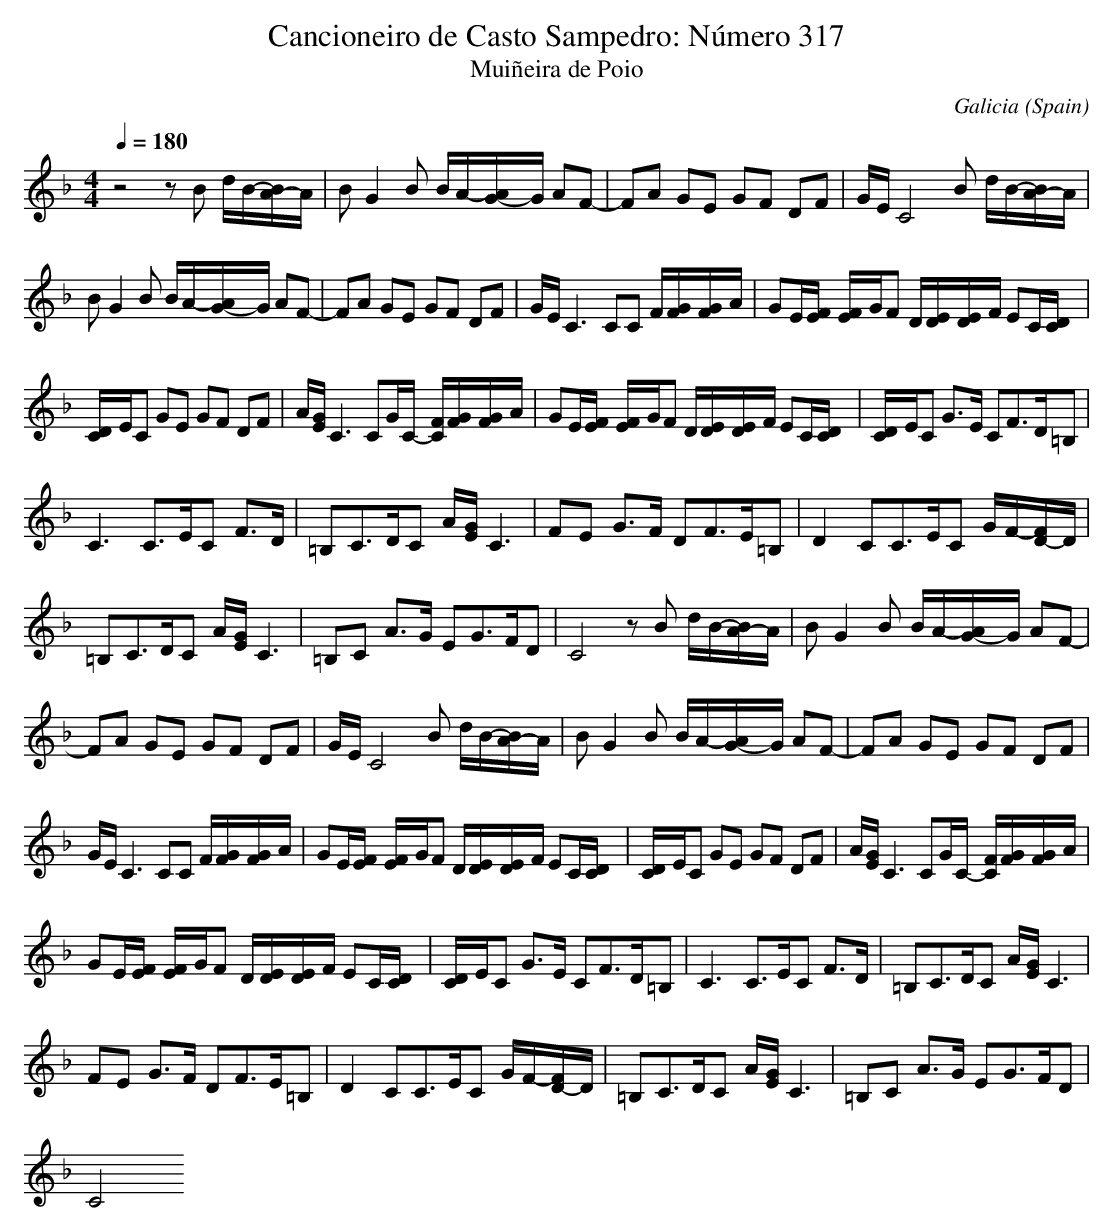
X:1
T:Cancioneiro de Casto Sampedro: N\'umero 317
T:Muiñeira de Poio
O:Galicia (Spain)
M: 4/4
L: 1/8
Q:1/4=180
K:F % 1 flats
z4 zB d/2B/2-[B/2A/2-]A/2|BG2B B/2A/2-[A/2G/2-]G/2 AF-|FA GE GF DF|G/2E/2C4B d/2B/2-[B/2A/2-]A/2|
BG2B B/2A/2-[A/2G/2-]G/2 AF-|FA GE GF DF|G/2E/2C3 CC F/2[G/2F/2][G/2F/2]A/2|GE/2[F/2E/2] [F/2E/2]G/2F D/2[E/2D/2][E/2D/2]F/2 EC/2[D/2C/2]|
[D/2C/2]E/2C GE GF DF|A/2[G/2E/2]C3 CG/2C/2- [F/2C/2][G/2F/2][G/2F/2]A/2|GE/2[F/2E/2] [F/2E/2]G/2F D/2[E/2D/2][E/2D/2]F/2 EC/2[D/2C/2]|[D/2C/2]E/2C G3/2E/2 CF3/2D/2=B,|
C3C3/2E/2C F3/2D/2|=B,C3/2D/2C A/2[G/2E/2]C3|FE G3/2F/2 DF3/2E/2=B,|D2 CC3/2E/2C G/2F/2-[F/2D/2-]D/2|
=B,C3/2D/2C A/2[G/2E/2]C3|=B,C A3/2G/2 EG3/2F/2D|C4 zB d/2B/2-[B/2A/2-]A/2|BG2B B/2A/2-[A/2G/2-]G/2 AF-|
FA GE GF DF|G/2E/2C4B d/2B/2-[B/2A/2-]A/2|BG2B B/2A/2-[A/2G/2-]G/2 AF-|FA GE GF DF|
G/2E/2C3 CC F/2[G/2F/2][G/2F/2]A/2|GE/2[F/2E/2] [F/2E/2]G/2F D/2[E/2D/2][E/2D/2]F/2 EC/2[D/2C/2]|[D/2C/2]E/2C GE GF DF|A/2[G/2E/2]C3 CG/2C/2- [F/2C/2][G/2F/2][G/2F/2]A/2|
GE/2[F/2E/2] [F/2E/2]G/2F D/2[E/2D/2][E/2D/2]F/2 EC/2[D/2C/2]|[D/2C/2]E/2C G3/2E/2 CF3/2D/2=B,|C3C3/2E/2C F3/2D/2|=B,C3/2D/2C A/2[G/2E/2]C3|
FE G3/2F/2 DF3/2E/2=B,|D2 CC3/2E/2C G/2F/2-[F/2D/2-]D/2|=B,C3/2D/2C A/2[G/2E/2]C3|=B,C A3/2G/2 EG3/2F/2D|
C4
